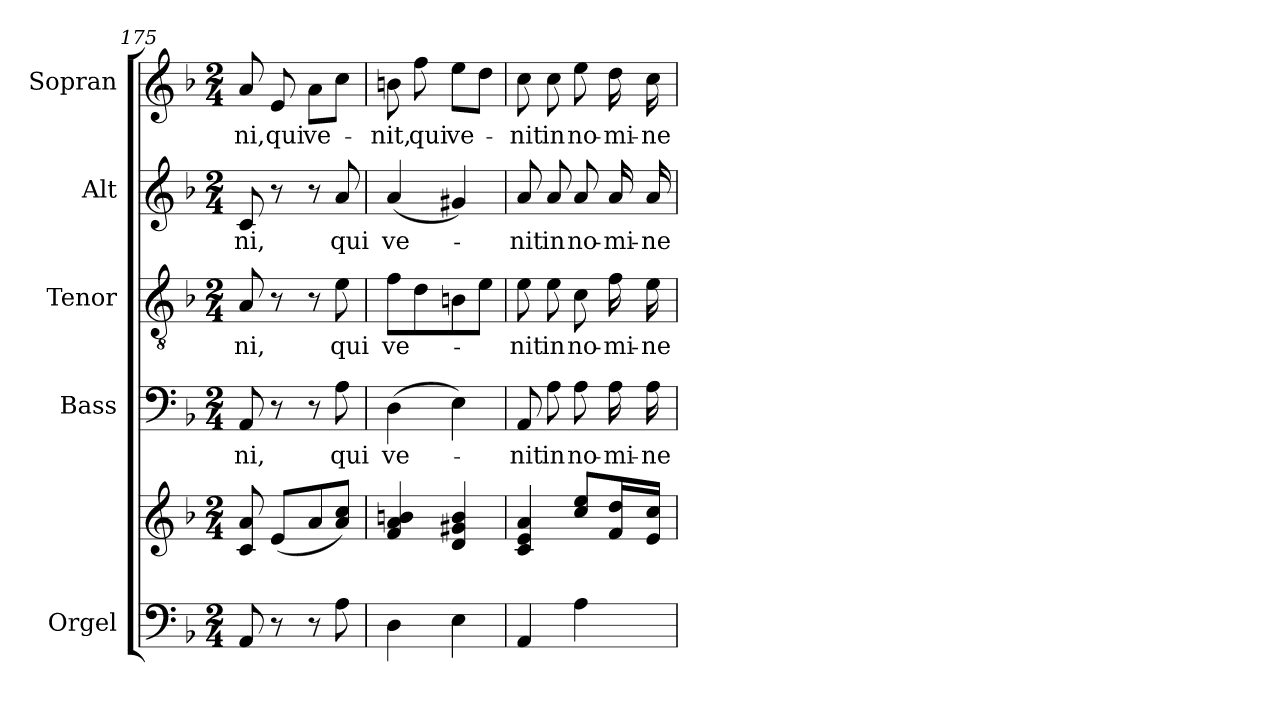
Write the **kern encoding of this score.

**kern	**kern	**kern	**text	**kern	**text	**kern	**text	**kern	**text
*part5	*part5	*part4	*part4	*part3	*part3	*part2	*part2	*part1	*part1
*staff6	*staff5	*staff4	*staff4	*staff3	*staff3	*staff2	*staff2	*staff1	*staff1
*I"Orgel	*	*I"Bass	*	*I"Tenor	*	*I"Alt	*	*I"Sopran	*
*I'Org.	*	*I'B.	*	*I'T.	*	*I'A.	*	*I'S.	*
*clefF4	*clefG2	*clefF4	*	*clefGv2	*	*clefG2	*	*clefG2	*
*k[b-]	*k[b-]	*k[b-]	*	*k[b-]	*	*k[b-]	*	*k[b-]	*
*F:	*F:	*F:	*	*F:	*	*F:	*	*F:	*
*M2/4	*M2/4	*M2/4	*	*M2/4	*	*M2/4	*	*M2/4	*
=175	=175	=175	=175	=175	=175	=175	=175	=175	=175
!	!	!	!LO:LY:b	!	!LO:LY:b	!	!LO:LY:b	!	!LO:LY:b
8AA/	8c/ 8a/	8AA/	-ni,	8A/	-ni,	8c/	-ni,	8a/	-ni,
!	!	!	!	!	!	!	!	!	!LO:LY:b
8r	(<8e/L	8r	.	8r	.	8r	.	8e/	qui
!	!	!	!	!	!	!	!	!	!LO:LY:b
8r	8a/	8r	.	8r	.	8r	.	8a\L	ve-
!	!	!	!LO:LY:b	!	!LO:LY:b	!	!LO:LY:b	!	!
8A\	8a/ 8cc/J)	8A\	qui	8e\	qui	8a/	qui	8cc\J	.
=176	=176	=176	=176	=176	=176	=176	=176	=176	=176
!	!	!	!LO:LY:b	!	!LO:LY:b	!	!LO:LY:b	!	!LO:LY:b
4D\	4f/ 4a/ 4bn/	(>4D\	ve-	8f\L	ve-	(<4a/	ve-	8bn\	-nit,
!	!	!	!	!	!	!	!	!	!LO:LY:b
.	.	.	.	8d\	.	.	.	8ff\	qui
!	!	!	!	!	!	!	!	!	!LO:LY:b
4E\	4d/ 4g#X/ 4b/	4E\)	.	8Bn\	.	4g#X/)	.	8ee\L	ve-
.	.	.	.	8e\J	.	.	.	8dd\J	.
=177	=177	=177	=177	=177	=177	=177	=177	=177	=177
!	!	!	!LO:LY:b	!	!LO:LY:b	!	!LO:LY:b	!	!LO:LY:b
4AA/	4c/ 4e/ 4a/	8AA/	-nit	8e\	-nit	8a/	-nit	8cc\	-nit
!	!	!	!LO:LY:b	!	!LO:LY:b	!	!LO:LY:b	!	!LO:LY:b
.	.	8A\	in	8e\	in	8a/	in	8cc\	in
!	!	!	!LO:LY:b	!	!LO:LY:b	!	!LO:LY:b	!	!LO:LY:b
4A\	8cc/ 8ee/L	8A\	no-	8c\	no-	8a/	no-	8ee\	no-
!	!	!	!LO:LY:b	!	!LO:LY:b	!	!LO:LY:b	!	!LO:LY:b
.	16f/ 16dd/L	16A\	-mi-	16f\	-mi-	16a/	-mi-	16dd\	-mi-
!	!	!	!LO:LY:b	!	!LO:LY:b	!	!LO:LY:b	!	!LO:LY:b
.	16e/ 16cc/JJ	16A\	-ne	16e\	-ne	16a/	-ne	16cc\	-ne
=	=	=	=	=	=	=	=	=	=
*-	*-	*-	*-	*-	*-	*-	*-	*-	*-
